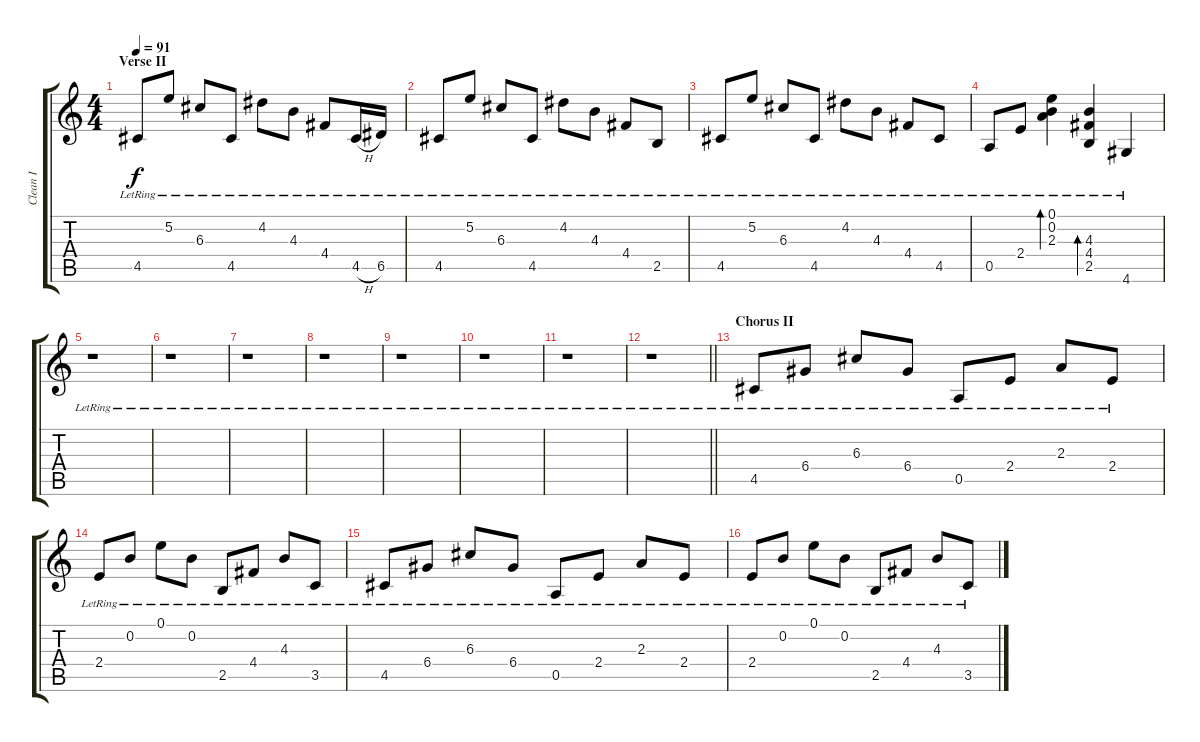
\track ("Clean I" "Clean I") {instrument electricguitarclean}
\staff {score tabs}
\tuning (E4 B3 G3 D3 A2 E2) {hide}
\ts (4 4)
\section ("" "Verse II")
\tempo 91
\clef g2
\ks c
4.5{lr}.8{dy f} 5.2{lr}.8 6.3{lr}.8 4.5{lr}.8 4.2{lr}.8 4.3{lr}.8 4.4{lr}.8 4.5{h lr}.16 6.5{lr}.16 |
4.5{lr}.8 5.2{lr}.8 6.3{lr}.8 4.5{lr}.8 4.2{lr}.8 4.3{lr}.8 4.4{lr}.8 2.5{lr}.8 |
4.5{lr}.8 5.2{lr}.8 6.3{lr}.8 4.5{lr}.8 4.2{lr}.8 4.3{lr}.8 4.4{lr}.8 4.5{lr}.8 |
0.5{lr}.8 2.4{lr}.8 (0.1{lr} 0.2{lr} 2.3{lr}).4{bd 60} (4.3{lr} 4.4{lr} 2.5{lr}).4{bd 60} 4.6{lr}.4 |
r.1 |
r.1 |
r.1 |
r.1 |
r.1 |
r.1 |
r.1 |
\barLineRight lightlight
r.1 |
\section ("" "Chorus II")
4.5{lr}.8 6.4{lr}.8 6.3{lr}.8 6.4{lr}.8 0.5{lr}.8 2.4{lr}.8 2.3{lr}.8 2.4{lr}.8 |
2.4{lr}.8 0.2{lr}.8 0.1{lr}.8 0.2{lr}.8 2.5{lr}.8 4.4{lr}.8 4.3{lr}.8 3.5{lr}.8 |
4.5{lr}.8 6.4{lr}.8 6.3{lr}.8 6.4{lr}.8 0.5{lr}.8 2.4{lr}.8 2.3{lr}.8 2.4{lr}.8 |
2.4{lr}.8 0.2{lr}.8 0.1{lr}.8 0.2{lr}.8 2.5{lr}.8 4.4{lr}.8 4.3{lr}.8 3.5{lr}.8
